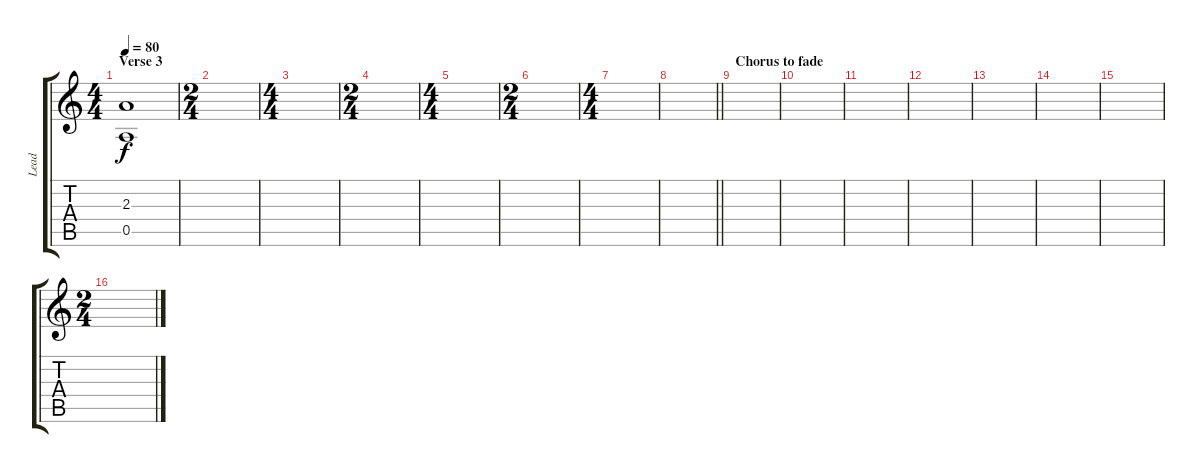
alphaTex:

\track ("Lead" "Lead") {instrument distortionguitar}
\staff {score tabs}
\tuning (E4 B3 G3 D3 A2 E2) {hide}
\ts (4 4)
\section ("" "Verse 3")
\tempo 80
\clef g2
\ks c
(2.3{t} 0.5{t}).1{dy f} |
\ts (2 4)
|
\ts (4 4)
|
\ts (2 4)
|
\ts (4 4)
|
\ts (2 4)
|
\ts (4 4)
|
\barLineRight lightlight
|
\section ("" "Chorus to fade")
|
|
|
|
|
|
|
\ts (2 4)
